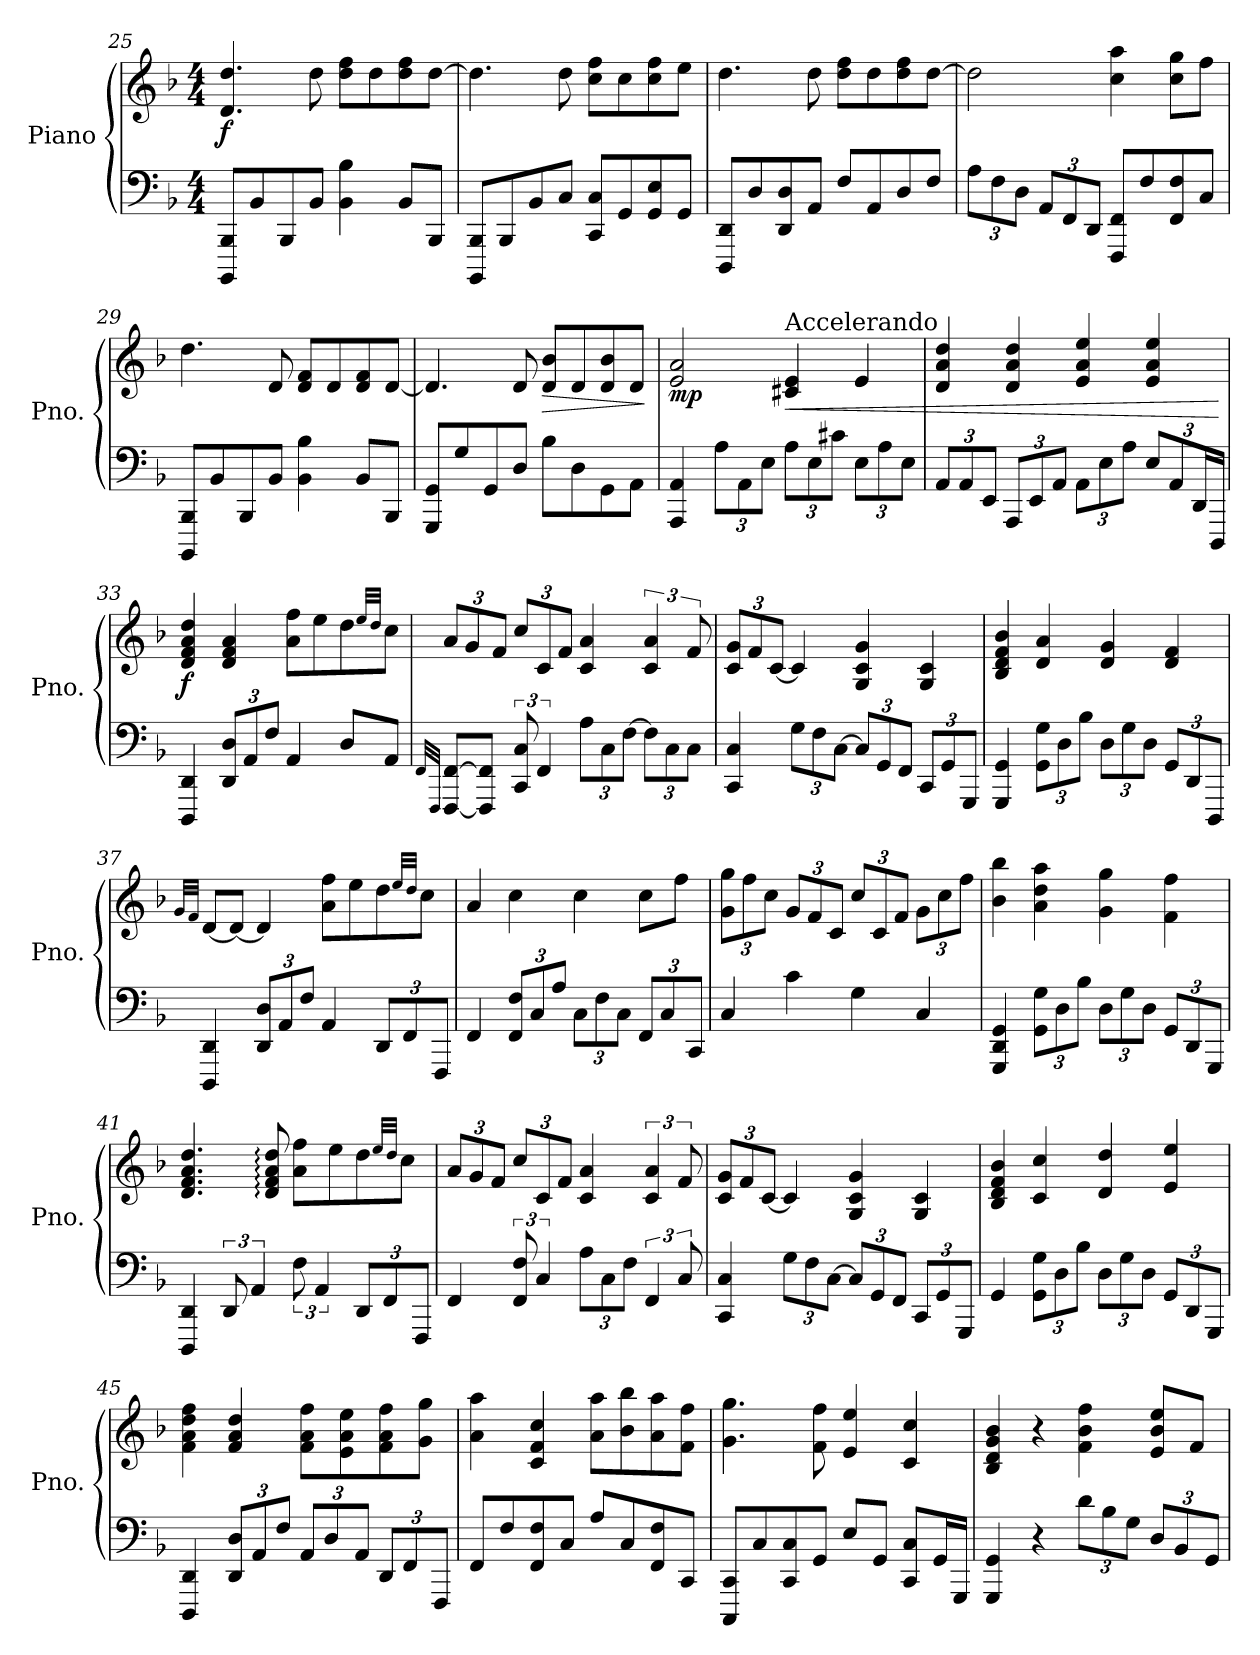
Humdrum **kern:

**kern	**kern	**dynam
*part1	*part1	*part1
*staff2	*staff1	*staff1/2
*I"Piano	*	*
*I'Pno.	*	*
*clefF4	*clefG2	*
*k[b-]	*k[b-]	*
*M4/4	*M4/4	*
=25	=25	=25
!	!	!LO:DY:b
8BBBB-/ 8BBB-/L	4.d/ 4.dd/	f
8BB-/	.	.
8BBB-/	.	.
8BB-/J	8dd\	.
4BB-\ 4B-\	8dd\ 8ff\L	.
.	8dd\	.
8BB-/L	8dd\ 8ff\	.
8BBB-/J	[8dd\J	.
!!LO:PB:g=z
=26	=26	=26
8BBBB-/ 8BBB-/L	4.dd\]	.
8BBB-/	.	.
8BB-/	.	.
8C/J	8dd\	.
8CC/ 8C/L	8cc\ 8ff\L	.
8GG/	8cc\	.
8GG/ 8E/	8cc\ 8ff\	.
8GG/J	8ee\J	.
=27	=27	=27
8DDD/ 8DD/L	4.dd\	.
8D/	.	.
8DD/ 8D/	.	.
8AA/J	8dd\	.
8F/L	8dd\ 8ff\L	.
8AA/	8dd\	.
8D/	8dd\ 8ff\	.
8F/J	[8dd\J	.
=28	=28	=28
*Xbrackettup	*	*
12A\L	2dd\]	.
12F\	.	.
12D\J	.	.
12AA/L	.	.
12FF/	.	.
12DD/J	.	.
8FFF/ 8FF/L	4cc\ 4aa\	.
8F/	.	.
8FF/ 8F/	8cc\ 8gg\L	.
8C/J	8ff\J	.
=29	=29	=29
8BBBB-/ 8BBB-/L	4.dd\	.
8BB-/	.	.
8BBB-/	.	.
8BB-/J	8d/	.
4BB-\ 4B-\	8d/ 8f/L	.
.	8d/	.
8BB-/L	8d/ 8f/	.
8BBB-/J	[8d/J	.
=30	=30	=30
8GGG/ 8GG/L	4.d/]	.
8G/	.	.
8GG/	.	.
8D/J	8d/	.
!	!	!LO:HP:b
8B-\L	8d/ 8b-/L	>
8D\	8d/	.
8GG\	8d/ 8b-/	.
8AA\J	8d/J	.
.	.	]
!!LO:LB:g=z
=31	=31	=31
!	!	!LO:DY:b
4AAA/ 4AA/	2e/ 2a/	mp
12A\L	.	.
12AA\	.	.
12E\J	.	.
!	!LO:TX:a:t=Accelerando	!
!	!	!LO:HP:b
12A\L	4c#X/ 4e/	<
12E\	.	.
12c#X\J	.	.
12E\L	4e/	.
12A\	.	.
12E\J	.	.
=32	=32	=32
12AA/L	4d/ 4a/ 4dd/	.
12AA/	.	.
12EE/J	.	.
12AAA/L	4d/ 4a/ 4dd/	.
12EE/	.	.
12AA/J	.	.
12AA\L	4e/ 4a/ 4ee/	.
12E\	.	.
12A\J	.	.
12E/L	4e/ 4a/ 4ee/	.
12AA/	.	.
24DD/L	.	.
24DDD/JJ	.	.
.	.	[
=33	=33	=33
*	*MM140	*
!	!	!LO:DY:b
4DDD/ 4DD/	4d/ 4f/ 4a/ 4dd/	f
12DD/ 12D/L	4d/ 4f/ 4a/	.
12AA/	.	.
12F/J	.	.
4AA/	8a\ 8ff\L	.
.	8ee\	.
8D/L	8dd\	.
.	32qee/LLL	.
.	32qdd/JJJ	.
8AA/J	8cc\J	.
!!LO:LB:g=z
=34	=34	=34
32qFF/LLL	.	.
32qFFF/JJJ	.	.
*	*Xbrackettup	*
[8FFF/ [8FF/L	12a/L	.
.	12g/	.
8FFF/] 8FF/]J	.	.
.	12f/J	.
*brackettup	*	*
12CC/ 12C/	12cc/L	.
6FF/	12c/	.
.	12f/J	.
*Xbrackettup	*	*
12A\L	4c/ 4a/	.
12C\	.	.
[12F\J	.	.
*	*brackettup	*
12F\L]	6c/ 6a/	.
12C\	.	.
12C\J	12f/	.
=35	=35	=35
*	*Xbrackettup	*
4CC/ 4C/	12c/ 12g/L	.
.	12f/	.
.	[12c/J	.
12G\L	4c/]	.
12F\	.	.
[12C\J	.	.
12C/L]	4G/ 4c/ 4g/	.
12GG/	.	.
12FF/J	.	.
12CC/L	4G/ 4c/	.
12GG/	.	.
12GGG/J	.	.
=36	=36	=36
4GGG/ 4GG/	4B-/ 4d/ 4f/ 4b-/	.
12GG\ 12G\L	4d/ 4a/	.
12D\	.	.
12B-\J	.	.
12D\L	4d/ 4g/	.
12G\	.	.
12D\J	.	.
12GG/L	4d/ 4f/	.
12DD/	.	.
12DDD/J	.	.
!!LO:LB:g=z
=37	=37	=37
.	32qg/LLL	.
.	32qf/JJJ	.
4DDD/ 4DD/	[8d/L	.
.	8d/J_	.
12DD/ 12D/L	4d/]	.
12AA/	.	.
12F/J	.	.
4AA/	8a\ 8ff\L	.
.	8ee\	.
12DD/L	8dd\	.
12FF/	.	.
.	32qee/LLL	.
.	32qdd/JJJ	.
.	8cc\J	.
12FFF/J	.	.
=38	=38	=38
4FF/	4a/	.
12FF/ 12F/L	4cc\	.
12C/	.	.
12A/J	.	.
12C\L	4cc\	.
12F\	.	.
12C\J	.	.
12FF/L	8cc\L	.
12C/	.	.
.	8ff\J	.
12CC/J	.	.
=39	=39	=39
4C/	12g\ 12gg\L	.
.	12ff\	.
.	12cc\J	.
4c\	12g/L	.
.	12f/	.
.	12c/J	.
4G\	12cc/L	.
.	12c/	.
.	12f/J	.
4C/	12g\L	.
.	12cc\	.
.	12ff\J	.
=40	=40	=40
4GGG/ 4DD/ 4GG/	4b-\ 4bb-\	.
12GG\ 12G\L	4a\ 4dd\ 4aa\	.
12D\	.	.
12B-\J	.	.
12D\L	4g\ 4gg\	.
12G\	.	.
12D\J	.	.
12GG/L	4f\ 4ff\	.
12DD/	.	.
12GGG/J	.	.
!!LO:LB:g=z
=41	=41	=41
4DDD/ 4DD/	4.d/ 4.f/ 4.a/ 4.dd/	.
*brackettup	*	*
12DD/	.	.
6AA/	.	.
.	8d/: 8f/: 8a/: 8dd/:	.
12F\	8a\ 8ff\L	.
6AA/	.	.
.	8ee\	.
*Xbrackettup	*	*
12DD/L	8dd\	.
12FF/	.	.
.	32qee/LLL	.
.	32qdd/JJJ	.
.	8cc\J	.
12FFF/J	.	.
=42	=42	=42
4FF/	12a/L	.
.	12g/	.
.	12f/J	.
*brackettup	*	*
12FF/ 12F/	12cc/L	.
6C/	12c/	.
.	12f/J	.
*Xbrackettup	*	*
12A\L	4c/ 4a/	.
12C\	.	.
12F\J	.	.
*brackettup	*brackettup	*
6FF/	6c/ 6a/	.
12C/	12f/	.
=43	=43	=43
*	*Xbrackettup	*
4CC/ 4C/	12c/ 12g/L	.
.	12f/	.
.	[12c/J	.
*Xbrackettup	*	*
12G\L	4c/]	.
12F\	.	.
[12C\J	.	.
12C/L]	4G/ 4c/ 4g/	.
12GG/	.	.
12FF/J	.	.
12CC/L	4G/ 4c/	.
12GG/	.	.
12GGG/J	.	.
=44	=44	=44
4GG/	4B-/ 4d/ 4f/ 4b-/	.
12GG\ 12G\L	4c/ 4cc/	.
12D\	.	.
12B-\J	.	.
12D\L	4d/ 4dd/	.
12G\	.	.
12D\J	.	.
12GG/L	4e/ 4ee/	.
12DD/	.	.
12GGG/J	.	.
!!LO:PB:g=z
=45	=45	=45
4DDD/ 4DD/	4f\ 4a\ 4dd\ 4ff\	.
12DD/ 12D/L	4f/ 4a/ 4dd/	.
12AA/	.	.
12F/J	.	.
12AA/L	8f\ 8a\ 8ff\L	.
12D/	.	.
.	8e\ 8a\ 8ee\	.
12AA/J	.	.
12DD/L	8f\ 8a\ 8ff\	.
12FF/	.	.
.	8g\ 8gg\J	.
12FFF/J	.	.
=46	=46	=46
8FF/L	4a\ 4aa\	.
8F/	.	.
8FF/ 8F/	4c/ 4f/ 4cc/	.
8C/J	.	.
8A/L	8a\ 8aa\L	.
8C/	8b-\ 8bb-\	.
8FF/ 8F/	8a\ 8aa\	.
8CC/J	8f\ 8ff\J	.
=47	=47	=47
8CCC/ 8CC/L	4.g\ 4.gg\	.
8C/	.	.
8CC/ 8C/	.	.
8GG/J	8f\ 8ff\	.
8E/L	4e/ 4ee/	.
8GG/J	.	.
8CC/ 8C/L	4c/ 4cc/	.
16GG/L	.	.
16GGG/JJ	.	.
=48	=48	=48
4GGG/ 4GG/	4B-/ 4d/ 4g/ 4b-/	.
4r	4r	.
12d\L	4f\ 4b-\ 4ff\	.
12B-\	.	.
12G\J	.	.
12D/L	8e/ 8b-/ 8ee/L	.
12BB-/	.	.
.	8f/J	.
12GG/J	.	.
=	=	=
*-	*-	*-
